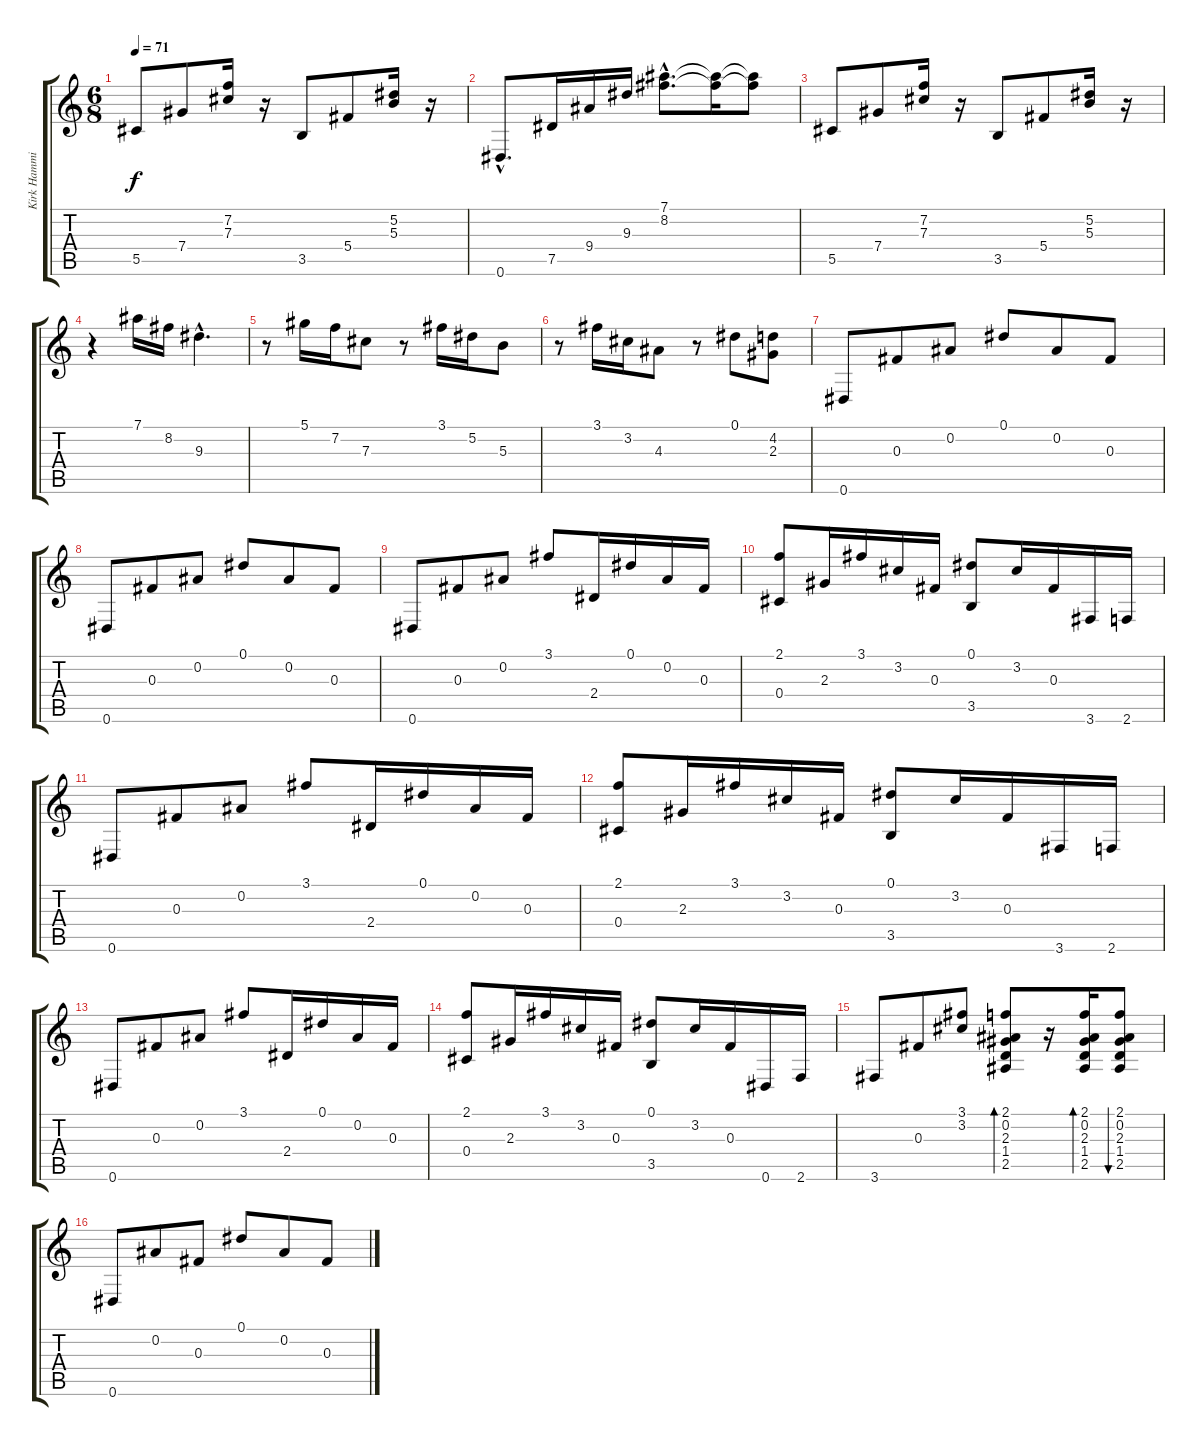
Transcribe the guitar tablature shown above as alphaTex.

\track ("Kirk Hammit" "Kirk Hammi") {instrument electricguitarclean}
\staff {score tabs}
\tuning (Eb4 Bb3 Gb3 Db3 Ab2 Eb2) {hide}
\ts (6 8)
\tempo 71
\clef g2
\ks c
5.5.8{dy f} 7.4.8 (7.2 7.3).16 r.16 3.5.8 5.4.8 (5.2 5.3).16 r.16 |
0.6{hac}.8{d} 7.5.16 9.4.16 9.3.16 (7.1{hac} 8.2{hac}).8{d} (7.1{t} 8.2{t}).16 (7.1{t} 8.2{t}).8 |
5.5.8 7.4.8 (7.2 7.3).16 r.16 3.5.8 5.4.8 (5.2 5.3).16 r.16 |
r.4 7.1.16 8.2.16 9.3{hac}.4{d} |
r.8 5.1.16 7.2.16 7.3.8 r.8 3.1.16 5.2.16 5.3.8 |
r.8 3.1.16 3.2.16 4.3.8 r.8 0.1.8 (4.2 2.3).8 |
0.6.8 0.3.8 0.2.8 0.1.8 0.2.8 0.3.8 |
0.6.8 0.3.8 0.2.8 0.1.8 0.2.8 0.3.8 |
0.6.8 0.3.8 0.2.8 3.1.8 2.4.16 0.1.16 0.2.16 0.3.16 |
(2.1 0.4).8 2.3.16 3.1.16 3.2.16 0.3.16 (0.1 3.5).8 3.2.16 0.3.16 3.6.16 2.6.16 |
0.6.8 0.3.8 0.2.8 3.1.8 2.4.16 0.1.16 0.2.16 0.3.16 |
(2.1 0.4).8 2.3.16 3.1.16 3.2.16 0.3.16 (0.1 3.5).8 3.2.16 0.3.16 3.6.16 2.6.16 |
0.6.8 0.3.8 0.2.8 3.1.8 2.4.16 0.1.16 0.2.16 0.3.16 |
(2.1 0.4).8 2.3.16 3.1.16 3.2.16 0.3.16 (0.1 3.5).8 3.2.16 0.3.16 0.6.16 2.6.16 |
3.6.8 0.3.8 (3.1 3.2).8 (2.1 0.2 2.3 1.4 2.5).8{bd 30} r.16 (2.1 0.2 2.3 1.4 2.5).16{bd 30} (2.1 0.2 2.3 1.4 2.5).8{bu 60} |
0.6.8 0.2.8 0.3.8 0.1.8 0.2.8 0.3.8
